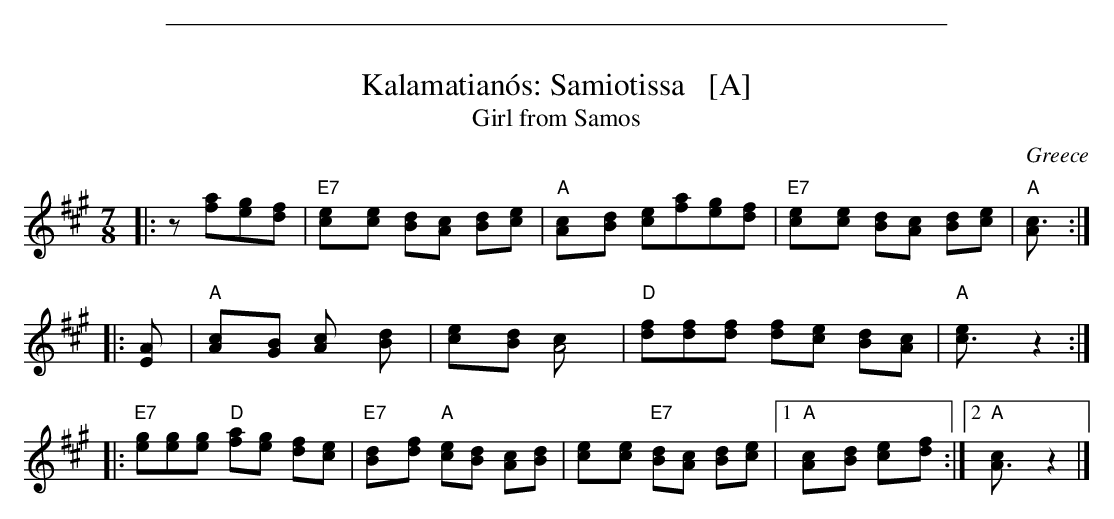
X:1
T: Kalamatian\'os: Samiotissa   [A]
T: Girl from Samos
O:Greece
M:7/8
L:1/8
K:G
K: A
|: z[af][ge][fd] | "E7"[e2c][ec] [dB][cA] [dB][ec] | "A"[c2A][dB] [ec][af][ge][fd] \
| "E7"[e2c][ec] [dB][cA] [dB][ec] | "A"[c3A] :|
|: [E2A] | "A"[A2c][GB] [A2c] [B2d] | [c2e][Bd] [A4c] \
| "D"[df][df][df] [df][ce] [Bd][Ac] | "A"[c3e] z2 :|
|: "E7"[eg][eg][eg] "D"[fa][eg] [df][ce] \
| "E7"[B2d][df] "A"[ce][Bd] [Ac][Bd] \
| [c2e][ce] "E7"[Bd][Ac] [Bd][ce] \
|1 "A"[A2c][Bd] [c2e][d2f] :|2 "A"[A3c] z2 |]
